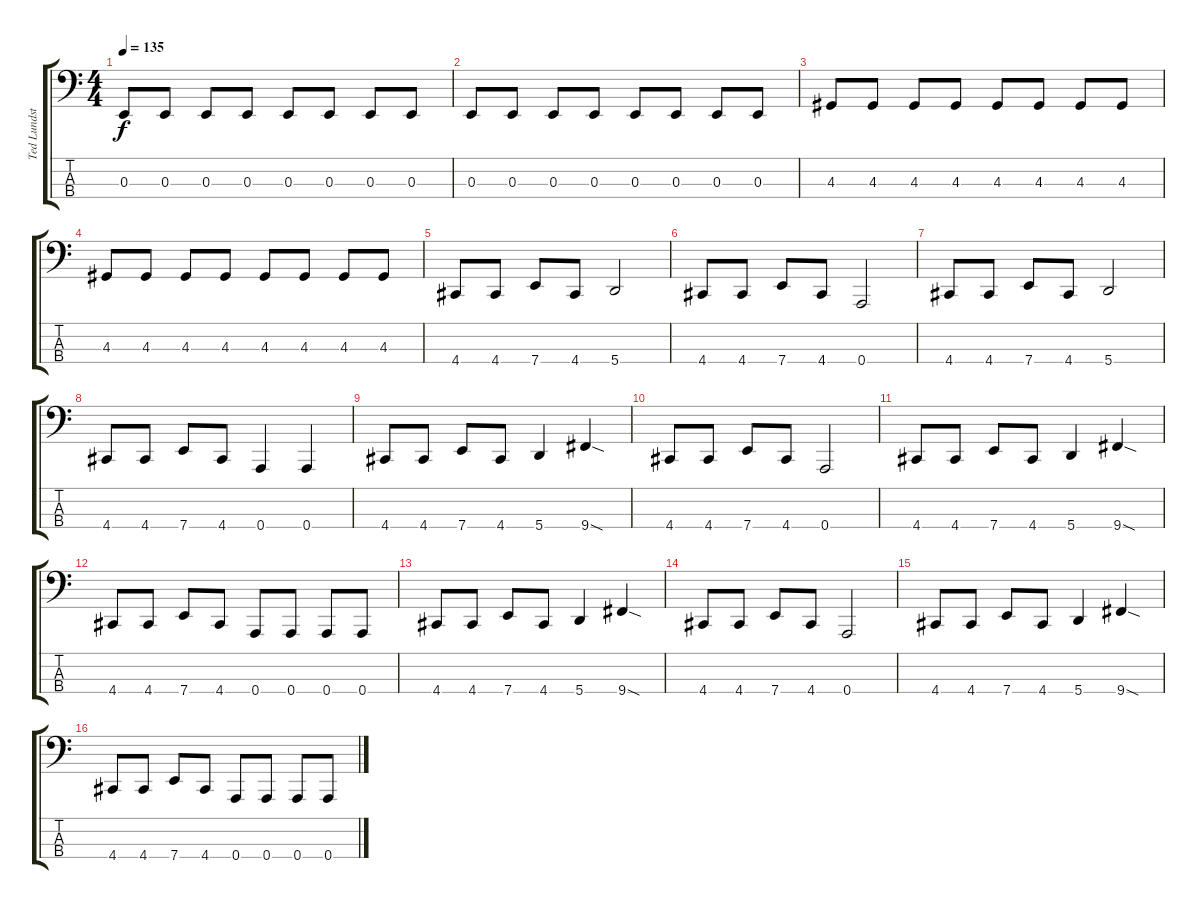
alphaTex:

\track ("Ted Lundstrem" "Ted Lundst") {instrument electricbasspick}
\staff {score tabs}
\tuning (D2 A1 E1 A0) {hide}
\ts (4 4)
\tempo 135
\clef f4
\ks c
0.3.8{dy f} 0.3.8 0.3.8 0.3.8 0.3.8 0.3.8 0.3.8 0.3.8 |
0.3.8 0.3.8 0.3.8 0.3.8 0.3.8 0.3.8 0.3.8 0.3.8 |
4.3.8 4.3.8 4.3.8 4.3.8 4.3.8 4.3.8 4.3.8 4.3.8 |
4.3.8 4.3.8 4.3.8 4.3.8 4.3.8 4.3.8 4.3.8 4.3.8 |
4.4.8 4.4.8 7.4.8 4.4.8 5.4.2 |
4.4.8 4.4.8 7.4.8 4.4.8 0.4.2 |
4.4.8 4.4.8 7.4.8 4.4.8 5.4.2 |
4.4.8 4.4.8 7.4.8 4.4.8 0.4.4 0.4.4 |
4.4.8 4.4.8 7.4.8 4.4.8 5.4.4 9.4{sod}.4 |
4.4.8 4.4.8 7.4.8 4.4.8 0.4.2 |
4.4.8 4.4.8 7.4.8 4.4.8 5.4.4 9.4{sod}.4 |
4.4.8 4.4.8 7.4.8 4.4.8 0.4.8 0.4.8 0.4.8 0.4.8 |
4.4.8 4.4.8 7.4.8 4.4.8 5.4.4 9.4{sod}.4 |
4.4.8 4.4.8 7.4.8 4.4.8 0.4.2 |
4.4.8 4.4.8 7.4.8 4.4.8 5.4.4 9.4{sod}.4 |
4.4.8 4.4.8 7.4.8 4.4.8 0.4.8 0.4.8 0.4.8 0.4.8
